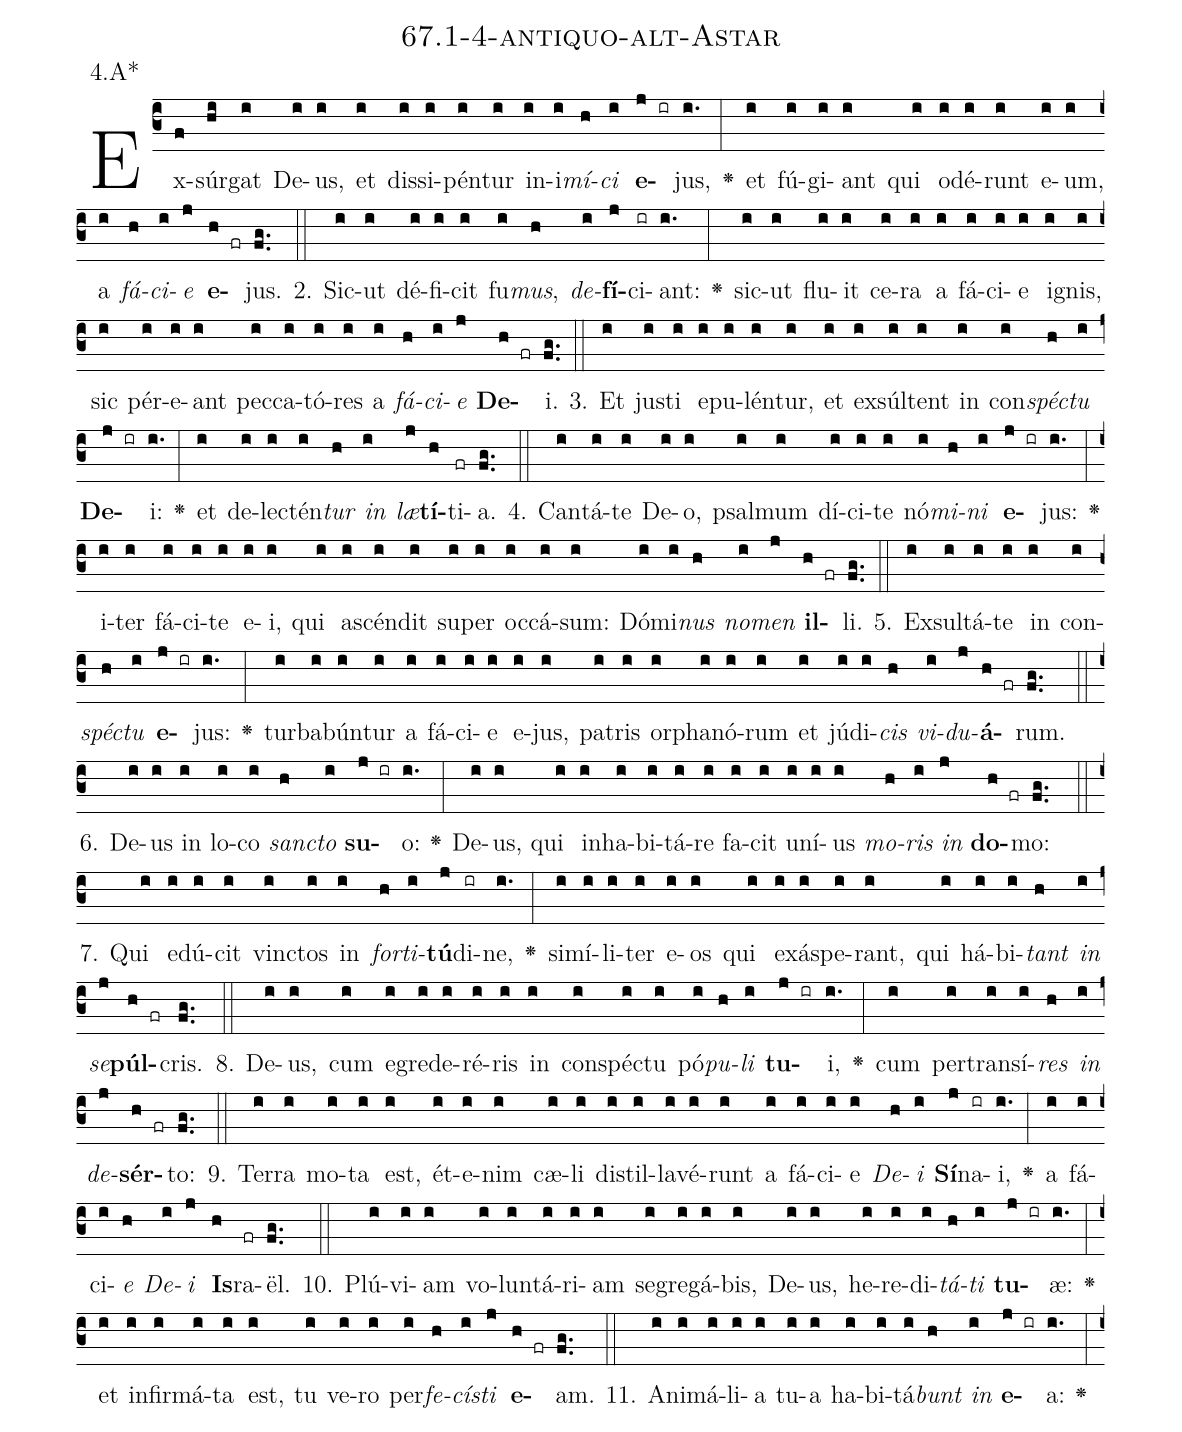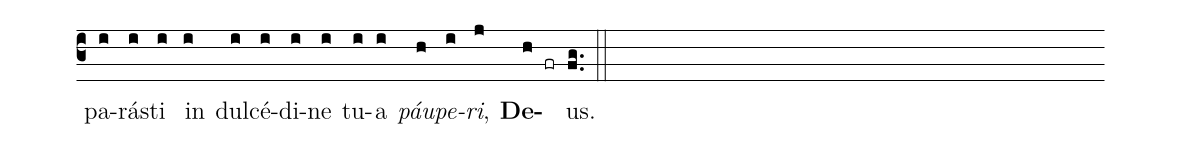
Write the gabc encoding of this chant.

name: 67.1-4-antiquo-alt-Astar;
annotation: 4.A*;
%%
(c3)Ex(f)súr(hi)gat(i) De(i)us,(i) et(i) dis(i)si(i)pén(i)tur(i) in(i)i(i)<i>mí</i>(h)<i>ci</i>(i) <b>e</b>(j ir)jus,(i.) <v>\greheightstar</v>(:) et(i) fú(i)gi(i)ant(i) qui(i) o(i)dé(i)runt(i) e(i)um,(i) a(i) <i>fá</i>(h)<i>ci</i>(i)<i>e</i>(j) <b>e</b>(h fr)jus.(fg..) (::)
2. Sic(i)ut(i) dé(i)fi(i)cit(i) fu(i)<i>mus</i>,(h) <i>de</i>(i)<b>fí</b>(j)ci(ir)ant:(i.) <v>\greheightstar</v>(:) sic(i)ut(i) flu(i)it(i) ce(i)ra(i) a(i) fá(i)ci(i)e(i) i(i)gnis,(i) sic(i) pér(i)e(i)ant(i) pec(i)ca(i)tó(i)res(i) a(i) <i>fá</i>(h)<i>ci</i>(i)<i>e</i>(j) <b>De</b>(h fr)i.(fg..) (::)
3. Et(i) jus(i)ti(i) e(i)pu(i)lén(i)tur,(i) et(i) ex(i)súl(i)tent(i) in(i) con(i)<i>spéc</i>(h)<i>tu</i>(i) <b>De</b>(j ir)i:(i.) <v>\greheightstar</v>(:) et(i) de(i)lec(i)tén(i)<i>tur</i>(h) <i>in</i>(i) <i>læ</i>(j)<b>tí</b>(h)ti(fr)a.(fg..) (::)
4. Can(i)tá(i)te(i) De(i)o,(i) psal(i)mum(i) dí(i)ci(i)te(i) nó(i)<i>mi</i>(h)<i>ni</i>(i) <b>e</b>(j ir)jus:(i.) <v>\greheightstar</v>(:) i(i)ter(i) fá(i)ci(i)te(i) e(i)i,(i) qui(i) a(i)scén(i)dit(i) su(i)per(i) oc(i)cá(i)sum:(i) Dó(i)mi(i)<i>nus</i>(h) <i>no</i>(i)<i>men</i>(j) <b>il</b>(h fr)li.(fg..) (::)
5. Ex(i)sul(i)tá(i)te(i) in(i) con(i)<i>spéc</i>(h)<i>tu</i>(i) <b>e</b>(j ir)jus:(i.) <v>\greheightstar</v>(:) tur(i)ba(i)bún(i)tur(i) a(i) fá(i)ci(i)e(i) e(i)jus,(i) pa(i)tris(i) or(i)pha(i)nó(i)rum(i) et(i) jú(i)di(i)<i>cis</i>(h) <i>vi</i>(i)<i>du</i>(j)<b>á</b>(h fr)rum.(fg..) (::)
6. De(i)us(i) in(i) lo(i)co(i) <i>sanc</i>(h)<i>to</i>(i) <b>su</b>(j ir)o:(i.) <v>\greheightstar</v>(:) De(i)us,(i) qui(i) in(i)ha(i)bi(i)tá(i)re(i) fa(i)cit(i) u(i)ní(i)us(i) <i>mo</i>(h)<i>ris</i>(i) <i>in</i>(j) <b>do</b>(h fr)mo:(fg..) (::)
7. Qui(i) e(i)dú(i)cit(i) vinc(i)tos(i) in(i) <i>for</i>(h)<i>ti</i>(i)<b>tú</b>(j)di(ir)ne,(i.) <v>\greheightstar</v>(:) si(i)mí(i)li(i)ter(i) e(i)os(i) qui(i) ex(i)ás(i)pe(i)rant,(i) qui(i) há(i)bi(i)<i>tant</i>(h) <i>in</i>(i) <i>se</i>(j)<b>púl</b>(h fr)cris.(fg..) (::)
8. De(i)us,(i) cum(i) e(i)gre(i)de(i)ré(i)ris(i) in(i) con(i)spéc(i)tu(i) pó(i)<i>pu</i>(h)<i>li</i>(i) <b>tu</b>(j ir)i,(i.) <v>\greheightstar</v>(:) cum(i) per(i)trans(i)í(i)<i>res</i>(h) <i>in</i>(i) <i>de</i>(j)<b>sér</b>(h fr)to:(fg..) (::)
9. Ter(i)ra(i) mo(i)ta(i) est,(i) ét(i)e(i)nim(i) cæ(i)li(i) di(i)stil(i)la(i)vé(i)runt(i) a(i) fá(i)ci(i)e(i) <i>De</i>(h)<i>i</i>(i) <b>Sí</b>(j)na(ir)i,(i.) <v>\greheightstar</v>(:) a(i) fá(i)ci(i)<i>e</i>(h) <i>De</i>(i)<i>i</i>(j) <b>Is</b>(h)ra(fr)ël.(fg..) (::)
10. Plú(i)vi(i)am(i) vo(i)lun(i)tá(i)ri(i)am(i) se(i)gre(i)gá(i)bis,(i) De(i)us,(i) he(i)re(i)di(i)<i>tá</i>(h)<i>ti</i>(i) <b>tu</b>(j ir)æ:(i.) <v>\greheightstar</v>(:) et(i) in(i)fir(i)má(i)ta(i) est,(i) tu(i) ve(i)ro(i) per(i)<i>fe</i>(h)<i>cís</i>(i)<i>ti</i>(j) <b>e</b>(h fr)am.(fg..) (::)
11. A(i)ni(i)má(i)li(i)a(i) tu(i)a(i) ha(i)bi(i)tá(i)<i>bunt</i>(h) <i>in</i>(i) <b>e</b>(j ir)a:(i.) <v>\greheightstar</v>(:) pa(i)rás(i)ti(i) in(i) dul(i)cé(i)di(i)ne(i) tu(i)a(i) <i>páu</i>(h)<i>pe</i>(i)<i>ri</i>,(j) <b>De</b>(h fr)us.(fg..) (::)
